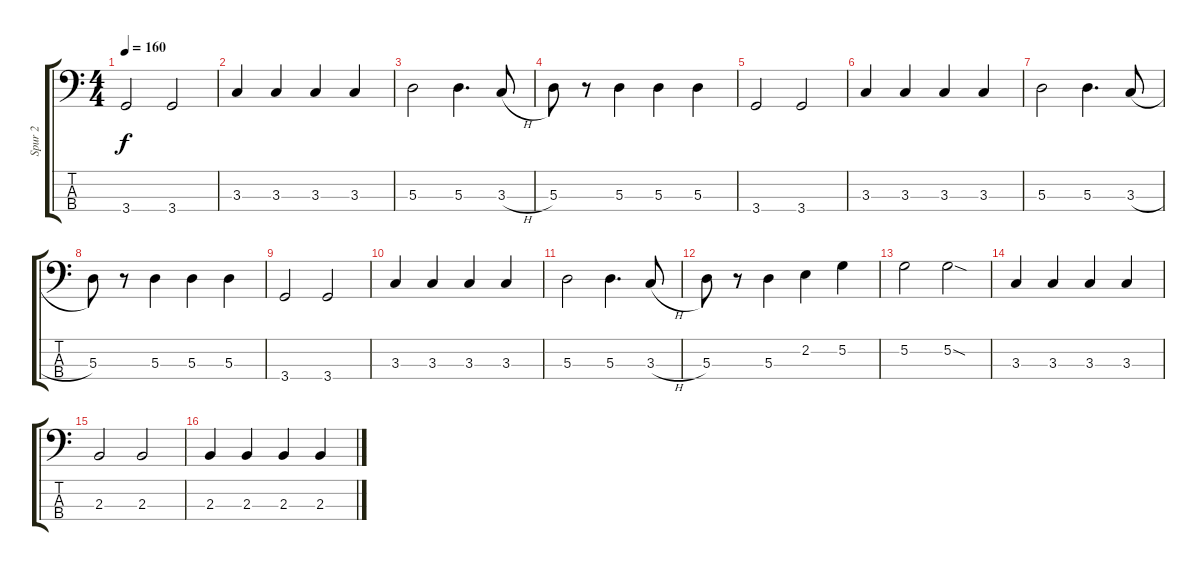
\track ("Spur 2" "Spur 2") {instrument electricbassfinger}
\staff {score tabs}
\tuning (G2 D2 A1 E1) {hide}
\ts (4 4)
\tempo 160
\clef f4
\ks c
3.4.2{dy f} 3.4.2 |
3.3.4 3.3.4 3.3.4 3.3.4 |
5.3.2 5.3.4{d} 3.3{h}.8 |
5.3.8 r.8 5.3.4 5.3.4 5.3.4 |
3.4.2 3.4.2 |
3.3.4 3.3.4 3.3.4 3.3.4 |
5.3.2 5.3.4{d} 3.3{h}.8 |
5.3.8 r.8 5.3.4 5.3.4 5.3.4 |
3.4.2 3.4.2 |
3.3.4 3.3.4 3.3.4 3.3.4 |
5.3.2 5.3.4{d} 3.3{h}.8 |
5.3.8 r.8 5.3.4 2.2.4 5.2.4 |
5.2.2 5.2{sod}.2 |
3.3.4 3.3.4 3.3.4 3.3.4 |
2.3.2 2.3.2 |
2.3.4 2.3.4 2.3.4 2.3.4
